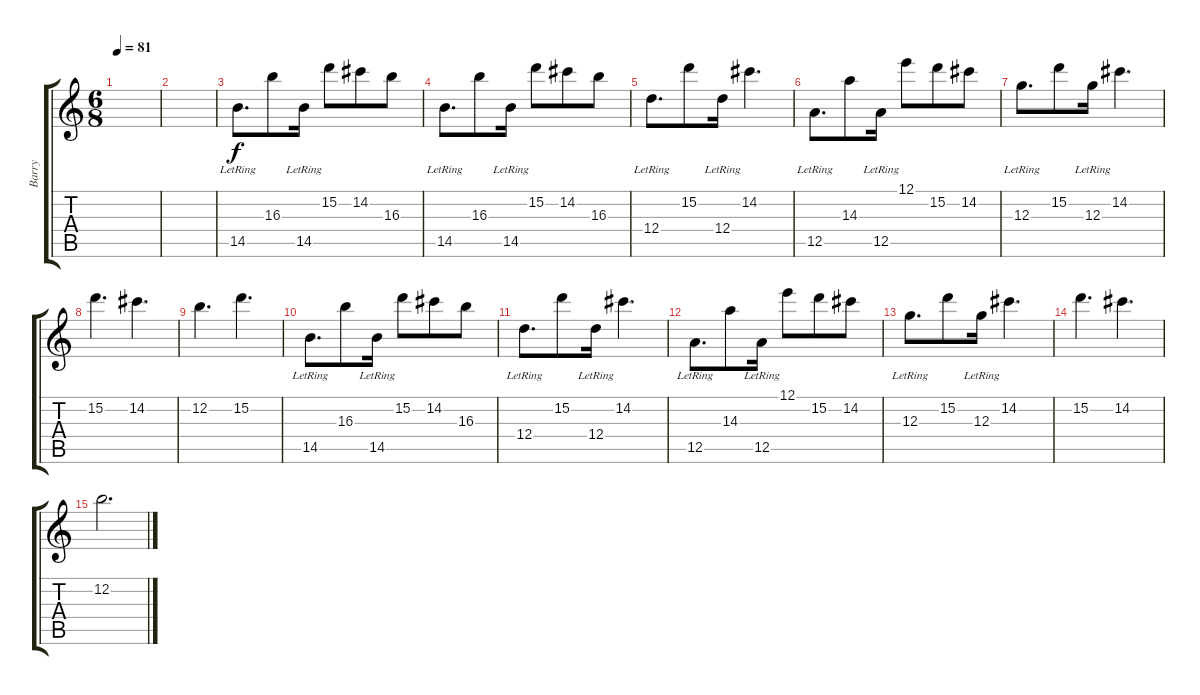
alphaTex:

\track ("Barry" "Barry") {instrument electricguitarjazz}
\staff {score tabs}
\tuning (E4 B3 G3 D3 A2 D2) {hide}
\ts (6 8)
\tempo 81
\clef g2
\ks c
|
|
14.5{lr}.8{d instrument electricguitarjazz} 16.3.8 14.5{lr}.16 15.2.8 14.2.8 16.3.8 |
14.5{lr}.8{d} 16.3.8 14.5{lr}.16 15.2.8 14.2.8 16.3.8 |
12.4{lr}.8{d} 15.2.8 12.4{lr}.16 14.2.4{d} |
12.5{lr}.8{d} 14.3.8 12.5{lr}.16 12.1.8 15.2.8 14.2.8 |
12.3{lr}.8{d} 15.2.8 12.3{lr}.16 14.2.4{d} |
15.2.4{d} 14.2.4{d} |
12.2.4{d} 15.2.4{d} |
14.5{lr}.8{d} 16.3.8 14.5{lr}.16 15.2.8 14.2.8 16.3.8 |
12.4{lr}.8{d} 15.2.8 12.4{lr}.16 14.2.4{d} |
12.5{lr}.8{d} 14.3.8 12.5{lr}.16 12.1.8 15.2.8 14.2.8 |
12.3{lr}.8{d} 15.2.8 12.3{lr}.16 14.2.4{d} |
15.2.4{d} 14.2.4{d} |
12.2.2{d}
